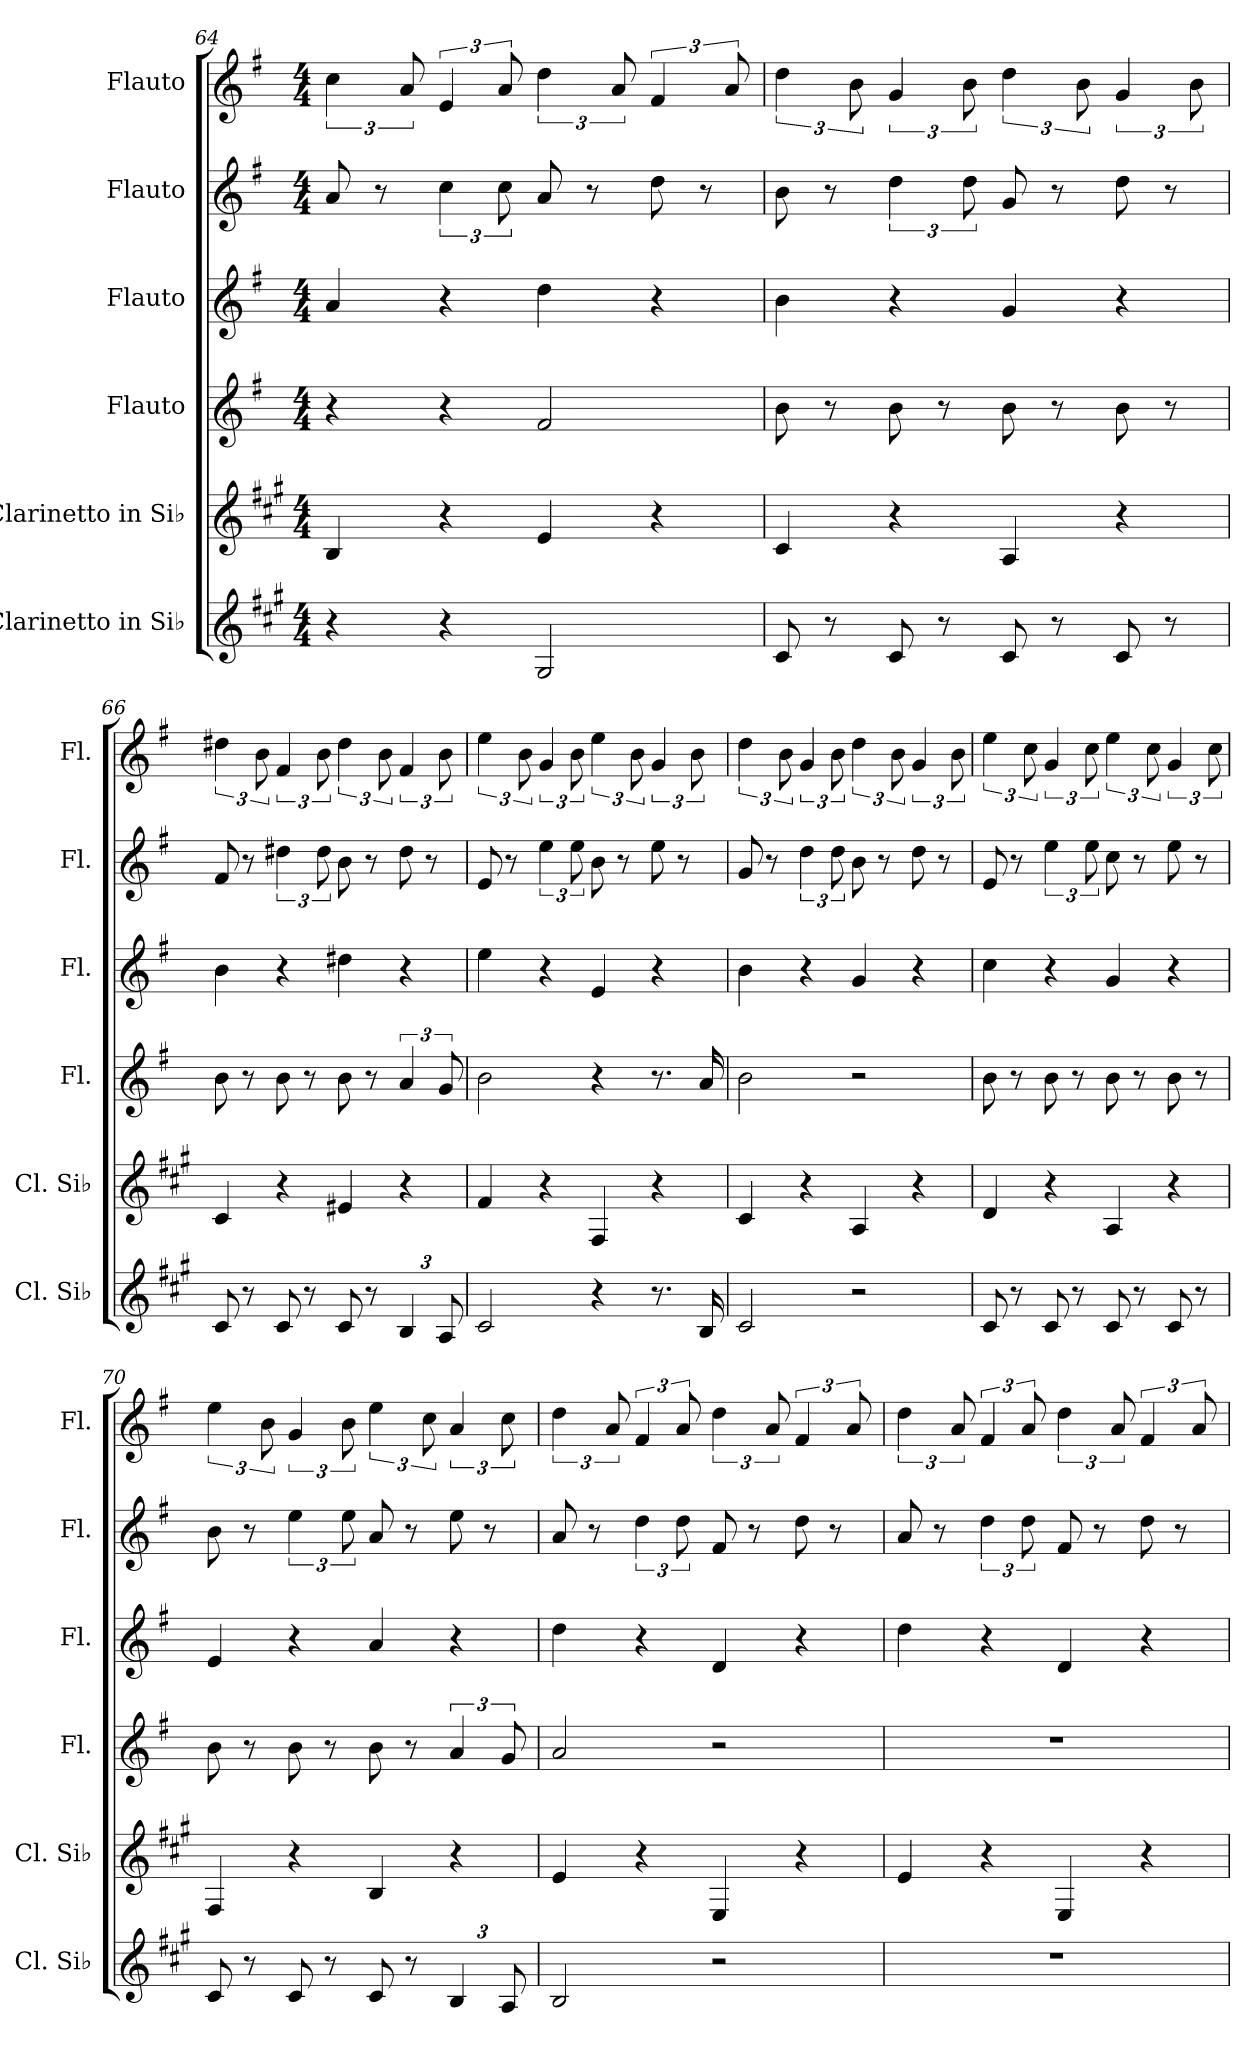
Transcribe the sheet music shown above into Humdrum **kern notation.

**kern	**kern	**kern	**kern	**kern	**kern
*part6	*part5	*part4	*part3	*part2	*part1
*staff6	*staff5	*staff4	*staff3	*staff2	*staff1
*I"Clarinetto in Si♭	*I"Clarinetto in Si♭	*I"Flauto	*I"Flauto	*I"Flauto	*I"Flauto
*I'Cl. Si♭	*I'Cl. Si♭	*I'Fl.	*I'Fl.	*I'Fl.	*I'Fl.
*clefG2	*clefG2	*clefG2	*clefG2	*clefG2	*clefG2
*ITrd1c2	*ITrd1c2	*	*	*	*
*k[f#]	*k[f#]	*k[f#]	*k[f#]	*k[f#]	*k[f#]
*M4/4	*M4/4	*M4/4	*M4/4	*M4/4	*M4/4
=64	=64	=64	=64	=64	=64
4r	4A/	4r	4a/	8a/	6cc\
.	.	.	.	8r	.
.	.	.	.	.	12a/
4r	4r	4r	4r	6cc\	6e/
.	.	.	.	12cc\	12a/
2F#/	4d/	2f#/	4dd\	8a/	6dd\
.	.	.	.	8r	.
.	.	.	.	.	12a/
.	4r	.	4r	8dd\	6f#/
.	.	.	.	8r	.
.	.	.	.	.	12a/
=65	=65	=65	=65	=65	=65
8B/	4B/	8b\	4b\	8b\	6dd\
8r	.	8r	.	8r	.
.	.	.	.	.	12b\
8B/	4r	8b\	4r	6dd\	6g/
8r	.	8r	.	.	.
.	.	.	.	12dd\	12b\
8B/	4G/	8b\	4g/	8g/	6dd\
8r	.	8r	.	8r	.
.	.	.	.	.	12b\
8B/	4r	8b\	4r	8dd\	6g/
8r	.	8r	.	8r	.
.	.	.	.	.	12b\
=66	=66	=66	=66	=66	=66
8B/	4B/	8b\	4b\	8f#/	6dd#X\
8r	.	8r	.	8r	.
.	.	.	.	.	12b\
8B/	4r	8b\	4r	6dd#X\	6f#/
8r	.	8r	.	.	.
.	.	.	.	12dd#\	12b\
8B/	4d#X/	8b\	4dd#X\	8b\	6dd#\
8r	.	8r	.	8r	.
.	.	.	.	.	12b\
*Xbrackettup	*	*	*	*	*
6A/	4r	6a/	4r	8dd#\	6f#/
.	.	.	.	8r	.
12G/	.	12g/	.	.	12b\
=67	=67	=67	=67	=67	=67
2B/	4e/	2b\	4ee\	8e/	6ee\
.	.	.	.	8r	.
.	.	.	.	.	12b\
.	4r	.	4r	6ee\	6g/
.	.	.	.	12ee\	12b\
4r	4E/	4r	4e/	8b\	6ee\
.	.	.	.	8r	.
.	.	.	.	.	12b\
8.r	4r	8.r	4r	8ee\	6g/
.	.	.	.	8r	.
.	.	.	.	.	12b\
16A/	.	16a/	.	.	.
!!LO:LB:g=z
=68	=68	=68	=68	=68	=68
2B/	4B/	2b\	4b\	8g/	6dd\
.	.	.	.	8r	.
.	.	.	.	.	12b\
.	4r	.	4r	6dd\	6g/
.	.	.	.	12dd\	12b\
2r	4G/	2r	4g/	8b\	6dd\
.	.	.	.	8r	.
.	.	.	.	.	12b\
.	4r	.	4r	8dd\	6g/
.	.	.	.	8r	.
.	.	.	.	.	12b\
=69	=69	=69	=69	=69	=69
8B/	4c/	8b\	4cc\	8e/	6ee\
8r	.	8r	.	8r	.
.	.	.	.	.	12cc\
8B/	4r	8b\	4r	6ee\	6g/
8r	.	8r	.	.	.
.	.	.	.	12ee\	12cc\
8B/	4G/	8b\	4g/	8cc\	6ee\
8r	.	8r	.	8r	.
.	.	.	.	.	12cc\
8B/	4r	8b\	4r	8ee\	6g/
8r	.	8r	.	8r	.
.	.	.	.	.	12cc\
=70	=70	=70	=70	=70	=70
8B/	4E/	8b\	4e/	8b\	6ee\
8r	.	8r	.	8r	.
.	.	.	.	.	12b\
8B/	4r	8b\	4r	6ee\	6g/
8r	.	8r	.	.	.
.	.	.	.	12ee\	12b\
8B/	4A/	8b\	4a/	8a/	6ee\
8r	.	8r	.	8r	.
.	.	.	.	.	12cc\
6A/	4r	6a/	4r	8ee\	6a/
.	.	.	.	8r	.
12G/	.	12g/	.	.	12cc\
=71	=71	=71	=71	=71	=71
2A/	4d/	2a/	4dd\	8a/	6dd\
.	.	.	.	8r	.
.	.	.	.	.	12a/
.	4r	.	4r	6dd\	6f#/
.	.	.	.	12dd\	12a/
2r	4D/	2r	4d/	8f#/	6dd\
.	.	.	.	8r	.
.	.	.	.	.	12a/
.	4r	.	4r	8dd\	6f#/
.	.	.	.	8r	.
.	.	.	.	.	12a/
=72	=72	=72	=72	=72	=72
1r	4d/	1r	4dd\	8a/	6dd\
.	.	.	.	8r	.
.	.	.	.	.	12a/
.	4r	.	4r	6dd\	6f#/
.	.	.	.	12dd\	12a/
.	4D/	.	4d/	8f#/	6dd\
.	.	.	.	8r	.
.	.	.	.	.	12a/
.	4r	.	4r	8dd\	6f#/
.	.	.	.	8r	.
.	.	.	.	.	12a/
=	=	=	=	=	=
*-	*-	*-	*-	*-	*-
